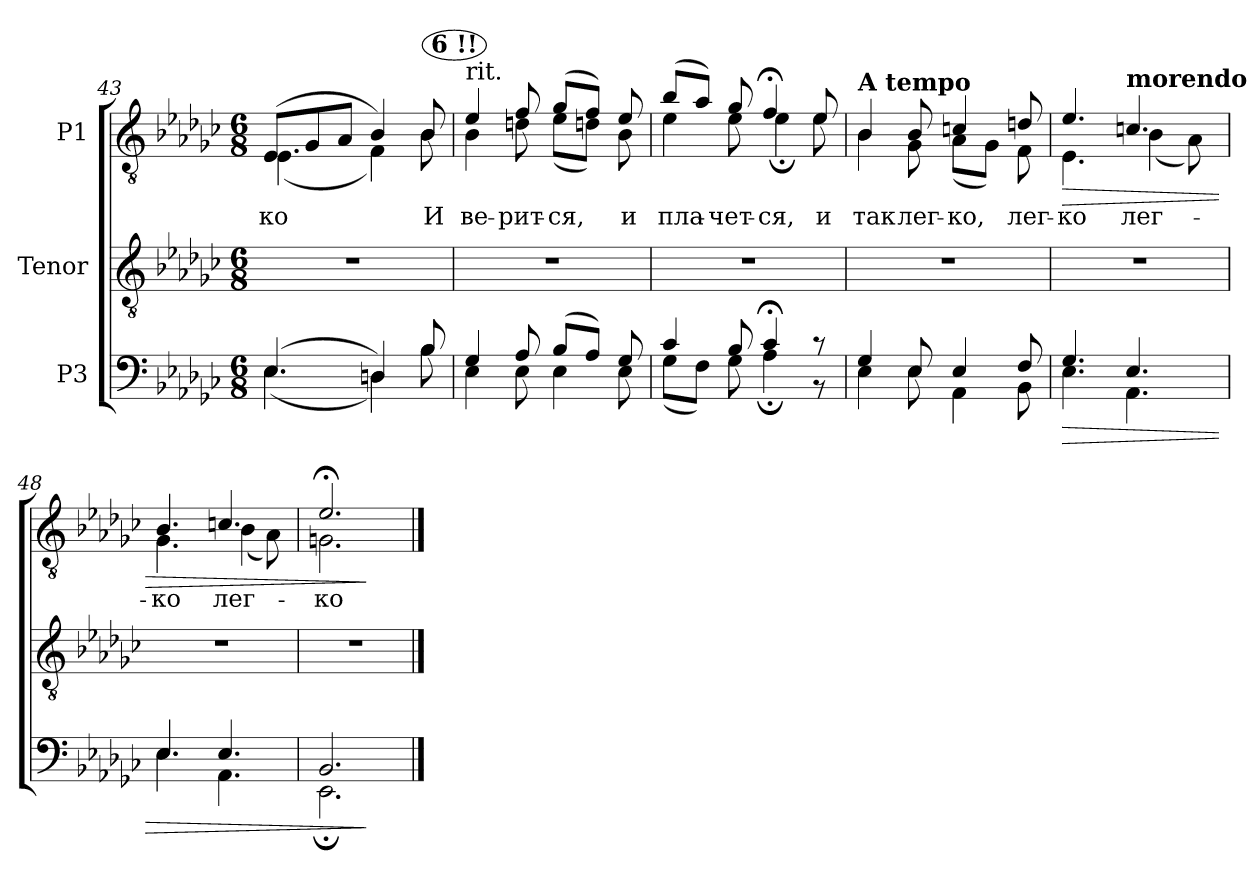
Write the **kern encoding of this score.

**kern	**dynam	**kern	**kern	**text	**dynam
*part3	*part3	*part2	*part1	*part1	*part1
*staff3	*staff3	*staff2	*staff1	*staff1	*staff1
*I"P3	*	*I"Tenor	*I"P1	*	*
*clefF4	*	*clefGv2	*clefGv2	*	*
*	*	*ITrd7c12	*ITrd7c12	*	*
*k[b-e-a-d-g-c-]	*	*k[b-e-a-d-g-c-]	*k[b-e-a-d-g-c-]	*	*
*G-:	*	*G-:	*G-:	*	*
*M6/8	*	*M6/8	*M6/8	*	*
=43	=43	=43	=43	=43	=43
*^	*	*	*	*	*
!	!	!	!LO:N:vis=1	!	!	!
!	!	!	!	!	!LO:LY:b:color=#000000	!
*	*	*	*	*^	*	*
(4.E-i/	(4.E-i\	.	2.r	(8EE-i/L	(4.EE-i\	-ко	.
.	.	.	.	8GG-i/	.	.	.
.	.	.	.	8AA-i/J	.	.	.
4Dni/)	4Di\)	.	.	4BB-i/)	4FFi\)	.	.
!	!	!	!	!	!	!LO:LY:b:color=#000000	!
8B-i/	8B-i\	.	.	8BB-i/	8BB-i\	И	.
!!LO:LB:g=z	!!
!!LO:REH:place=s1:color=#000000:enc=circle:fs=13.531:t=6	!!
=44	=44	=44	=44	=44	=44	=44	=44
!	!	!	!LO:N:vis=1	!	!	!	!
!	!	!	!	!LO:TX:t=rit.	!	!	!
!	!	!	!	!	!	!LO:LY:b:color=#000000	!
4G-i/	4E-i\	.	2.r	4E-i/	4BB-i\	ве-	.
!	!	!	!	!	!	!LO:LY:b:color=#000000	!
8A-i/	8E-i\	.	.	8Fi/	8Dni\	-рит-	.
!	!	!	!	!	!	!LO:LY:b:color=#000000	!
(8B-i/L	4E-i\	.	.	(8G-i/L	(8E-i\L	-ся,	.
8A-i/J)	.	.	.	8Fi/J)	8Dni\J)	.	.
!	!	!	!	!	!	!LO:LY:b:color=#000000	!
8G-i/	8E-i\	.	.	8E-i/	8BB-i\	и	.
=45	=45	=45	=45	=45	=45	=45	=45
!	!	!	!LO:N:vis=1	!	!	!	!
!	!	!	!	!	!	!LO:LY:b:color=#000000	!
4c-i/	(8G-i\L	.	2.r	(8B-i/L	4E-i\	пла-	.
.	8Fi\J)	.	.	8A-i/J)	.	.	.
!	!	!	!	!	!	!LO:LY:b:color=#000000	!
8B-i/	8G-i\	.	.	8G-i/	8E-i\	-чет-	.
!	!	!	!	!	!	!LO:LY:b:color=#000000	!
4c-;i/	4A-;i\	.	.	4F;i/	4E-;i\	-ся,	.
!	!	!	!	!	!	!LO:LY:b:color=#000000	!
8r	8r	.	.	8E-i/	8E-i\	и	.
=46	=46	=46	=46	=46	=46	=46	=46
!	!	!	!LO:N:vis=1	!	!	!	!
!	!	!	!	!LO:TX:a:B:t=A tempo	!	!	!
!	!	!	!	!	!	!LO:LY:b:color=#000000	!
4G-i/	4E-i\	.	2.r	4BB-i/	4BB-i\	так	.
!	!	!	!	!	!	!LO:LY:b:color=#000000	!
8E-i/	8E-i\	.	.	8BB-i/	8GG-i\	лег-	.
!	!	!	!	!	!	!LO:LY:b:color=#000000	!
4E-i/	4AA-i\	.	.	4Cni/	(8AA-i\L	-ко,	.
.	.	.	.	.	8GG-i\J)	.	.
!	!	!	!	!	!	!LO:LY:b:color=#000000	!
8Fi/	8BB-i\	.	.	8Dni/	8FFi\	лег-	.
=47	=47	=47	=47	=47	=47	=47	=47
!	!	!LO:HP:b	!LO:N:vis=1	!	!	!	!
!	!	!	!	!	!	!LO:LY:b:color=#000000	!LO:HP:b
4.G-i/	4.E-i\	>	2.r	4.E-i/	4.EE-i\	-ко	>
!	!	!	!	!LO:TX:a:B:t=morendo	!	!	!
!	!	!	!	!	!	!LO:LY:b:color=#000000	!
4.E-i/	4.AA-i\	.	.	4.Cni/	(4BB-i\	лег-	.
.	.	.	.	.	8AA-i\)	.	.
=48	=48	=48	=48	=48	=48	=48	=48
!	!	!	!LO:N:vis=1	!	!	!	!
!	!	!	!	!	!	!LO:LY:b:color=#000000	!
4.E-i/	4.E-i\	.	2.r	4.BB-i/	4.GG-i\	-ко	.
!	!	!	!	!	!	!LO:LY:b:color=#000000	!
4.E-i/	4.AA-i\	.	.	4.Cni/	(4BB-i\	лег-	.
.	.	.	.	.	8AA-i\)	.	.
=49	=49	=49	=49	=49	=49	=49	=49
!	!	!	!LO:N:vis=1	!	!	!	!
!	!	!	!	!	!	!LO:LY:b:color=#000000	!
2.BB-i/	2.EE-;i\	.	2.r	2.E-;i/	2.GGni\	-ко	.
*v	*v	*	*	*v	*v	*	*
.	]	.	.	.	]
==	==	==	==	==	==
*-	*-	*-	*-	*-	*-
